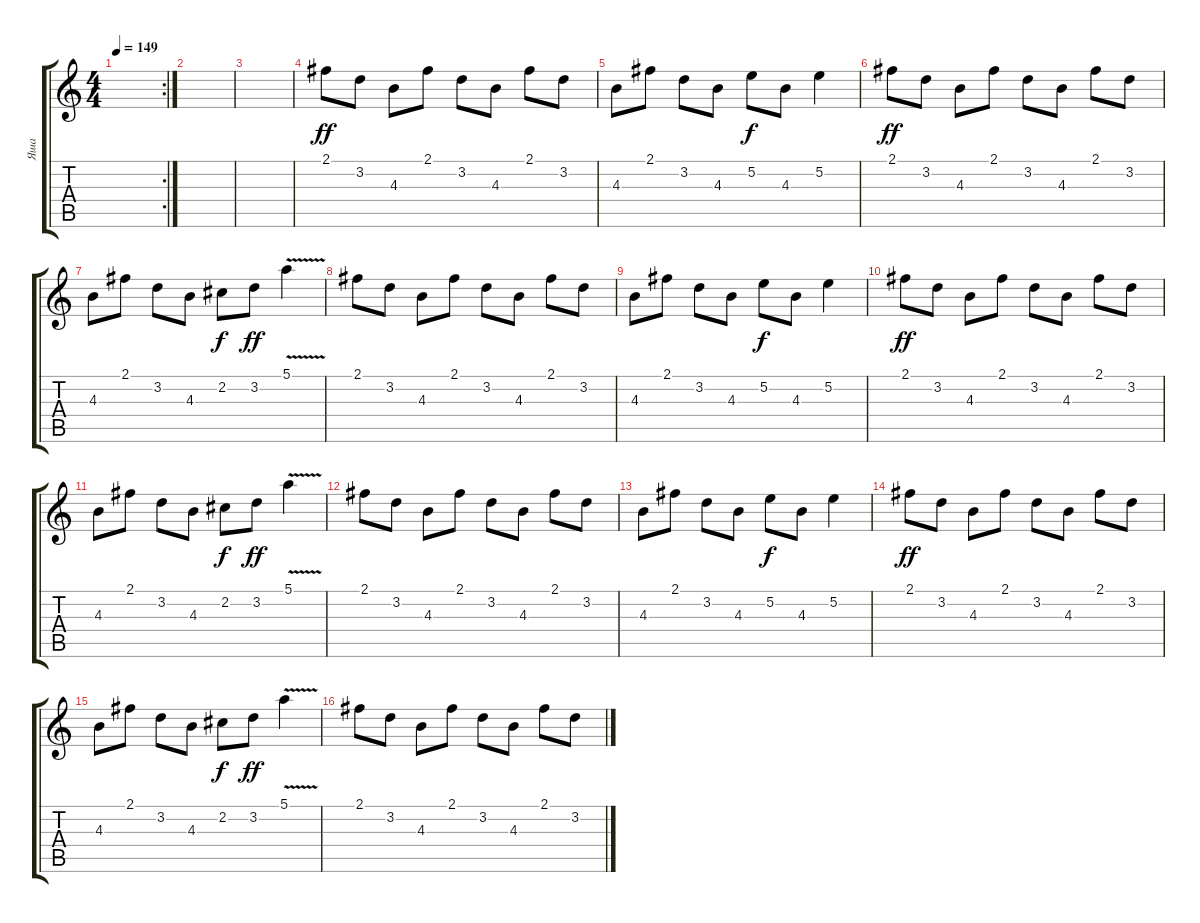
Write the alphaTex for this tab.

\track ("Яша" "Яша") {instrument distortionguitar}
\staff {score tabs}
\tuning (E4 B3 G3 D3 A2 E2) {hide}
\rc 2
\ts (4 4)
\tempo 149
\clef g2
\ks c
|
|
|
2.1.8{dy ff} 3.2.8 4.3.8 2.1.8 3.2.8 4.3.8 2.1.8 3.2.8 |
4.3.8 2.1.8 3.2.8 4.3.8 5.2.8{dy f} 4.3.8 5.2.4 |
2.1.8{dy ff} 3.2.8 4.3.8 2.1.8 3.2.8 4.3.8 2.1.8 3.2.8 |
4.3.8 2.1.8 3.2.8 4.3.8 2.2.8{dy f} 3.2.8{dy ff} 5.1{v}.4 |
2.1.8 3.2.8 4.3.8 2.1.8 3.2.8 4.3.8 2.1.8 3.2.8 |
4.3.8 2.1.8 3.2.8 4.3.8 5.2.8{dy f} 4.3.8 5.2.4 |
2.1.8{dy ff} 3.2.8 4.3.8 2.1.8 3.2.8 4.3.8 2.1.8 3.2.8 |
4.3.8 2.1.8 3.2.8 4.3.8 2.2.8{dy f} 3.2.8{dy ff} 5.1{v}.4 |
2.1.8 3.2.8 4.3.8 2.1.8 3.2.8 4.3.8 2.1.8 3.2.8 |
4.3.8 2.1.8 3.2.8 4.3.8 5.2.8{dy f} 4.3.8 5.2.4 |
2.1.8{dy ff} 3.2.8 4.3.8 2.1.8 3.2.8 4.3.8 2.1.8 3.2.8 |
4.3.8 2.1.8 3.2.8 4.3.8 2.2.8{dy f} 3.2.8{dy ff} 5.1{v}.4 |
2.1.8 3.2.8 4.3.8 2.1.8 3.2.8 4.3.8 2.1.8 3.2.8
